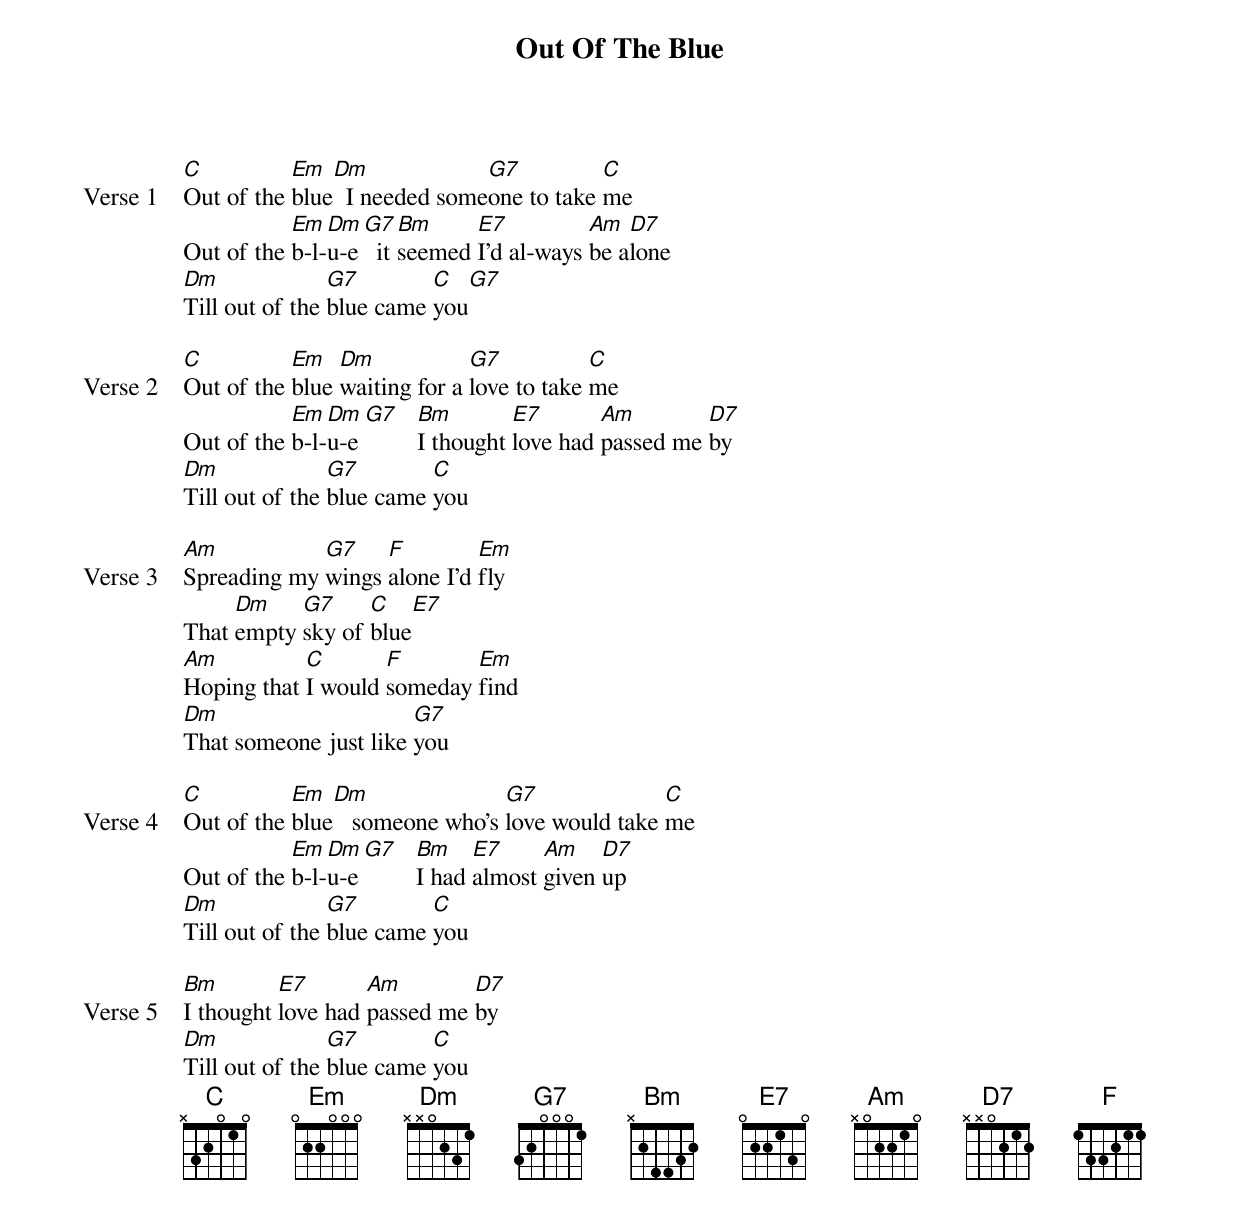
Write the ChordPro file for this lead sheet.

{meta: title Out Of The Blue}
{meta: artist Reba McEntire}
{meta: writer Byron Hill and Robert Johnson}

{start_of_verse: Verse 1}
[C]Out of the [Em]blue[Dm]  I needed some[G7]one to take [C]me
Out of the [Em]b-l-[Dm]u-e[G7]  it [Bm]seemed [E7]I'd al-ways [Am]be a[D7]lone
[Dm]Till out of the [G7]blue came [C]you[G7]
{end_of_verse}

{start_of_verse: Verse 2}
[C]Out of the [Em]blue [Dm]waiting for a [G7]love to take [C]me
Out of the [Em]b-l-[Dm]u-e [G7]   [Bm]I thought [E7]love had [Am]passed me [D7]by
[Dm]Till out of the [G7]blue came [C]you
{end_of_verse}

{start_of_verse: Verse 3}
[Am]Spreading my [G7]wings [F]alone I'd [Em]fly
That [Dm]empty [G7]sky of [C]blue[E7]
[Am]Hoping that [C]I would [F]someday [Em]find
[Dm]That someone just like [G7]you
{end_of_verse}

{start_of_verse: Verse 4}
[C]Out of the [Em]blue[Dm]   someone who's [G7]love would take [C]me
Out of the [Em]b-l-[Dm]u-e[G7]   [Bm]I had [E7]almost [Am]given [D7]up
[Dm]Till out of the [G7]blue came [C]you
{end_of_verse}

{start_of_verse: Verse 5}
[Bm]I thought [E7]love had [Am]passed me [D7]by
[Dm]Till out of the [G7]blue came [C]you
{end_of_verse}
